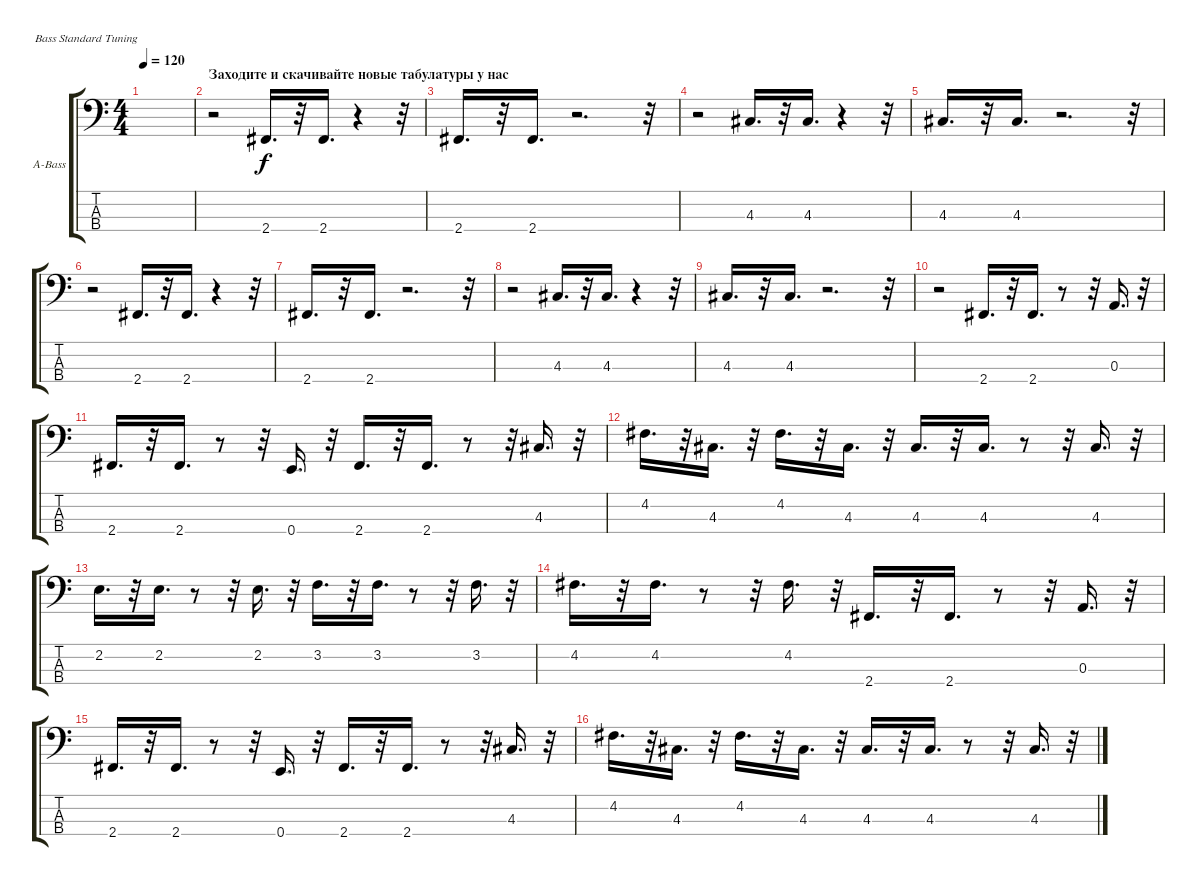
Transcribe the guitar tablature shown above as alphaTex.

\bracketExtendMode groupsimilarinstruments
\firstSystemTrackNameOrientation horizontal
\otherSystemsTrackNameOrientation horizontal
\track ("Бас" "A-Bass") {instrument electricguitarjazz}
\staff {score tabs}
\tuning (G2 D2 A1 E1)
\ts (4 4)
\tempo 120
\clef f4
\ks c
|
\section ("" "Заходите и скачивайте новые табулатуры у нас")
r.2 2.4.16{d} r.32 2.4.16{d} r.4 r.32 |
2.4.16{d} r.32 2.4.16{d} r.2{d} r.32 |
r.2 4.3.16{d} r.32 4.3.16{d} r.4 r.32 |
4.3.16{d} r.32 4.3.16{d} r.2{d} r.32 |
r.2 2.4.16{d} r.32 2.4.16{d} r.4 r.32 |
2.4.16{d} r.32 2.4.16{d} r.2{d} r.32 |
r.2 4.3.16{d} r.32 4.3.16{d} r.4 r.32 |
4.3.16{d} r.32 4.3.16{d} r.2{d} r.32 |
r.2 2.4.16{d} r.32 2.4.16{d} r.8 r.32 0.3.16{d} r.32 |
2.4.16{d} r.32 2.4.16{d} r.8 r.32 0.4.16{d} r.32 2.4.16{d} r.32 2.4.16{d} r.8 r.32 4.3.16{d} r.32 |
4.2.16{d} r.32 4.3.16{d} r.32 4.2.16{d} r.32 4.3.16{d} r.32 4.3.16{d} r.32 4.3.16{d} r.8 r.32 4.3.16{d} r.32 |
2.2.16{d} r.32 2.2.16{d} r.8 r.32 2.2.16{d} r.32 3.2.16{d} r.32 3.2.16{d} r.8 r.32 3.2.16{d} r.32 |
4.2.16{d} r.32 4.2.16{d} r.8 r.32 4.2.16{d} r.32 2.4.16{d} r.32 2.4.16{d} r.8 r.32 0.3.16{d} r.32 |
2.4.16{d} r.32 2.4.16{d} r.8 r.32 0.4.16{d} r.32 2.4.16{d} r.32 2.4.16{d} r.8 r.32 4.3.16{d} r.32 |
4.2.16{d} r.32 4.3.16{d} r.32 4.2.16{d} r.32 4.3.16{d} r.32 4.3.16{d} r.32 4.3.16{d} r.8 r.32 4.3.16{d} r.32
